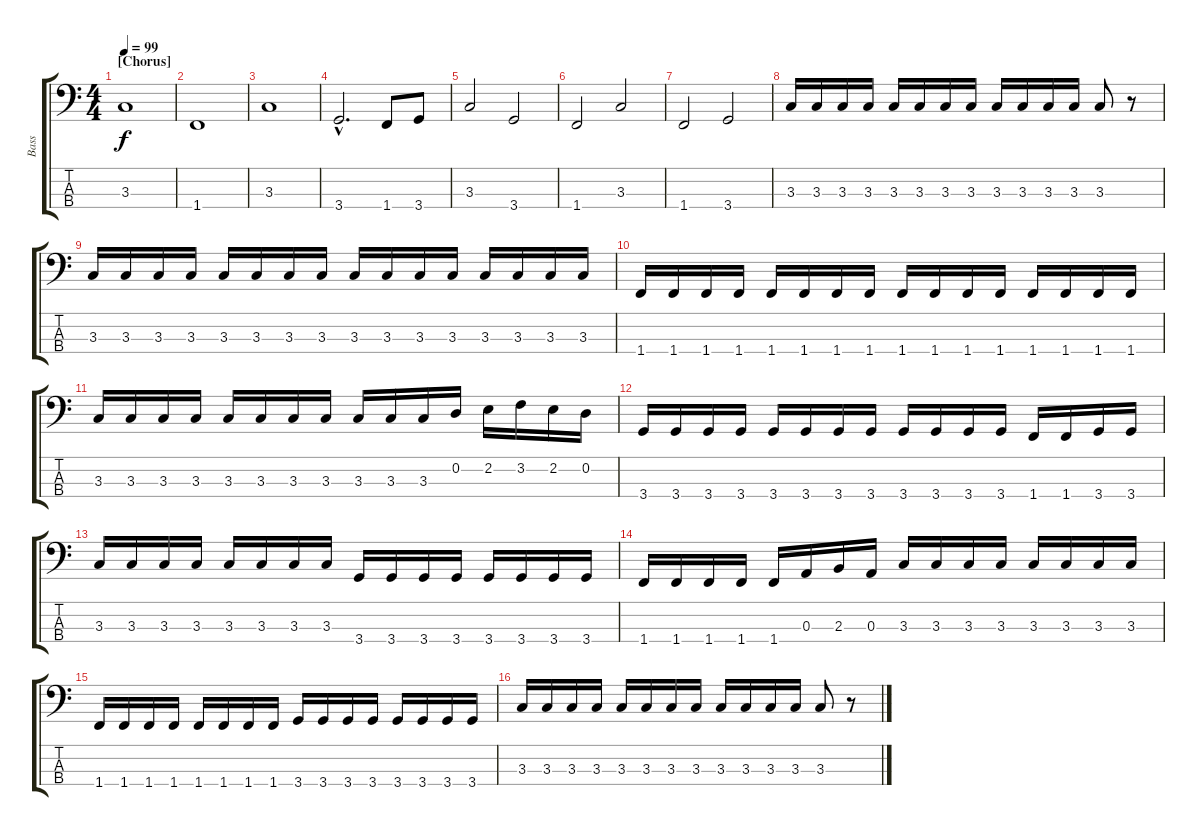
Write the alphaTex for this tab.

\track ("Bass" "Bass") {instrument electricbassfinger}
\staff {score tabs}
\tuning (G2 D2 A1 E1) {hide}
\ts (4 4)
\section ("" "[Chorus]")
\tempo 99
\clef f4
\ks c
3.3.1{dy f instrument electricbassfinger} |
1.4.1 |
3.3.1 |
3.4{hac}.2{d} 1.4.8 3.4.8 |
3.3.2 3.4.2 |
1.4.2 3.3.2 |
1.4.2 3.4.2 |
3.3.16 3.3.16 3.3.16 3.3.16 3.3.16 3.3.16 3.3.16 3.3.16 3.3.16 3.3.16 3.3.16 3.3.16 3.3.8 r.8 |
\section ("" "")
3.3.16 3.3.16 3.3.16 3.3.16 3.3.16 3.3.16 3.3.16 3.3.16 3.3.16 3.3.16 3.3.16 3.3.16 3.3.16 3.3.16 3.3.16 3.3.16 |
1.4.16 1.4.16 1.4.16 1.4.16 1.4.16 1.4.16 1.4.16 1.4.16 1.4.16 1.4.16 1.4.16 1.4.16 1.4.16 1.4.16 1.4.16 1.4.16 |
3.3.16 3.3.16 3.3.16 3.3.16 3.3.16 3.3.16 3.3.16 3.3.16 3.3.16 3.3.16 3.3.16 0.2.16 2.2.16 3.2.16 2.2.16 0.2.16 |
3.4.16 3.4.16 3.4.16 3.4.16 3.4.16 3.4.16 3.4.16 3.4.16 3.4.16 3.4.16 3.4.16 3.4.16 1.4.16 1.4.16 3.4.16 3.4.16 |
\section ("" "")
3.3.16 3.3.16 3.3.16 3.3.16 3.3.16 3.3.16 3.3.16 3.3.16 3.4.16 3.4.16 3.4.16 3.4.16 3.4.16 3.4.16 3.4.16 3.4.16 |
1.4.16 1.4.16 1.4.16 1.4.16 1.4.16 0.3.16 2.3.16 0.3.16 3.3.16 3.3.16 3.3.16 3.3.16 3.3.16 3.3.16 3.3.16 3.3.16 |
1.4.16 1.4.16 1.4.16 1.4.16 1.4.16 1.4.16 1.4.16 1.4.16 3.4.16 3.4.16 3.4.16 3.4.16 3.4.16 3.4.16 3.4.16 3.4.16 |
3.3.16 3.3.16 3.3.16 3.3.16 3.3.16 3.3.16 3.3.16 3.3.16 3.3.16 3.3.16 3.3.16 3.3.16 3.3.8 r.8
